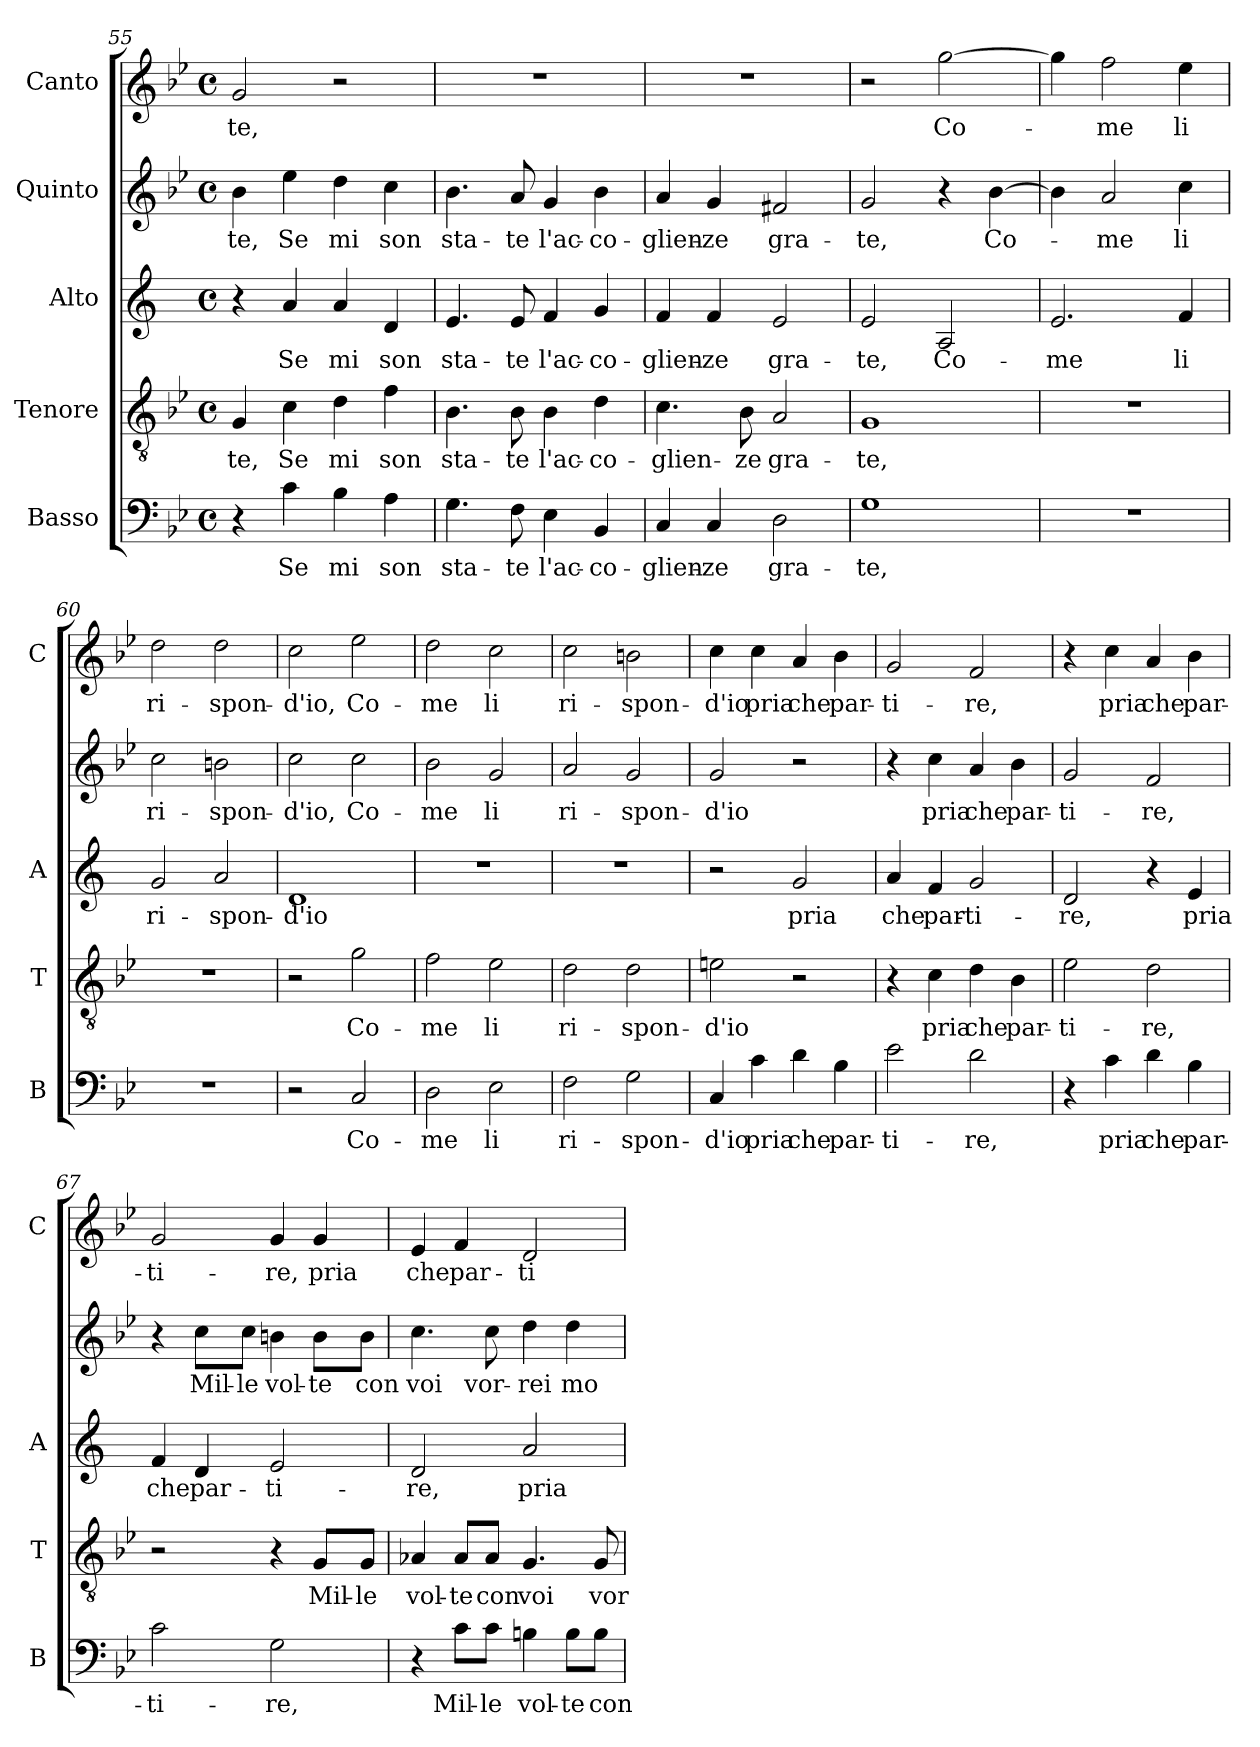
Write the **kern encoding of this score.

**kern	**text	**kern	**text	**kern	**text	**kern	**text	**kern	**text
*part5	*part5	*part4	*part4	*part3	*part3	*part2	*part2	*part1	*part1
*staff5	*staff5	*staff4	*staff4	*staff3	*staff3	*staff2	*staff2	*staff1	*staff1
*I"Basso	*	*I"Tenore	*	*I"Alto	*	*I"Quinto	*	*I"Canto	*
*I'B	*	*I'T	*	*I'A	*	*	*	*I'C	*
*clefF4	*	*clefGv2	*	*clefG2	*	*clefG2	*	*clefG2	*
*	*	*	*	*ITrd1c2	*	*	*	*	*
*k[b-e-]	*	*k[b-e-]	*	*k[b-e-]	*	*k[b-e-]	*	*k[b-e-]	*
*B-:	*	*B-:	*	*B-:	*	*B-:	*	*B-:	*
*M4/4	*	*M4/4	*	*M4/4	*	*M4/4	*	*M4/4	*
*met(c)	*	*met(c)	*	*met(c)	*	*met(c)	*	*met(c)	*
=55	=55	=55	=55	=55	=55	=55	=55	=55	=55
!	!	!	!LO:LY:b	!	!	!	!LO:LY:b	!	!LO:LY:b
4r	.	4G/	-te,	4r	.	4b-\	-te,	2g/	-te,
!	!LO:LY:b	!	!LO:LY:b	!	!LO:LY:b	!	!LO:LY:b	!	!
4c\	Se	4c\	Se	4g/	Se	4ee-\	Se	.	.
!	!LO:LY:b	!	!LO:LY:b	!	!LO:LY:b	!	!LO:LY:b	!	!
4B-\	mi	4d\	mi	4g/	mi	4dd\	mi	2r	.
!	!LO:LY:b	!	!LO:LY:b	!	!LO:LY:b	!	!LO:LY:b	!	!
4A\	son	4f\	son	4c/	son	4cc\	son	.	.
=56	=56	=56	=56	=56	=56	=56	=56	=56	=56
!	!LO:LY:b	!	!LO:LY:b	!	!LO:LY:b	!	!LO:LY:b	!	!
4.G\	sta-	4.B-\	sta-	4.d/	sta-	4.b-\	sta-	1r	.
!	!LO:LY:b	!	!LO:LY:b	!	!LO:LY:b	!	!LO:LY:b	!	!
8F\	-te	8B-\	-te	8d/	-te	8a/	-te	.	.
!	!LO:LY:b	!	!LO:LY:b	!	!LO:LY:b	!	!LO:LY:b	!	!
4E-\	l'ac-	4B-\	l'ac-	4e-/	l'ac-	4g/	l'ac-	.	.
!	!LO:LY:b	!	!LO:LY:b	!	!LO:LY:b	!	!LO:LY:b	!	!
4BB-/	-co-	4d\	-co-	4f/	-co-	4b-\	-co-	.	.
=57	=57	=57	=57	=57	=57	=57	=57	=57	=57
!	!LO:LY:b	!	!LO:LY:b	!	!LO:LY:b	!	!LO:LY:b	!	!
4C/	-glien-	4.c\	-glien-	4e-/	-glien-	4a/	-glien-	1r	.
!	!LO:LY:b	!	!	!	!LO:LY:b	!	!LO:LY:b	!	!
4C/	-ze	.	.	4e-/	-ze	4g/	-ze	.	.
!	!	!	!LO:LY:b	!	!	!	!	!	!
.	.	8B-\	-ze	.	.	.	.	.	.
!	!LO:LY:b	!	!LO:LY:b	!	!LO:LY:b	!	!LO:LY:b	!	!
2D\	gra-	2A/	gra-	2d/	gra-	2f#X/	gra-	.	.
=58	=58	=58	=58	=58	=58	=58	=58	=58	=58
!	!LO:LY:b	!	!LO:LY:b	!	!LO:LY:b	!	!LO:LY:b	!	!
1G	-te,	1G	-te,	2d/	-te,	2g/	-te,	2r	.
!	!	!	!	!	!LO:LY:b	!	!	!	!LO:LY:b
.	.	.	.	2G/	Co-	4r	.	[2gg\	Co-
!	!	!	!	!	!	!	!LO:LY:b	!	!
.	.	.	.	.	.	[4b-\	Co-	.	.
!!LO:LB:g=z
=59	=59	=59	=59	=59	=59	=59	=59	=59	=59
!	!	!	!	!	!LO:LY:b	!	!	!	!
1r	.	1r	.	2.d/	-me	4b-\]	.	4gg\]	.
!	!	!	!	!	!	!	!LO:LY:b	!	!LO:LY:b
.	.	.	.	.	.	2a/	-me	2ff\	-me
!	!	!	!	!	!LO:LY:b	!	!LO:LY:b	!	!LO:LY:b
.	.	.	.	4e-/	li	4cc\	li	4ee-\	li
=60	=60	=60	=60	=60	=60	=60	=60	=60	=60
!	!	!	!	!	!LO:LY:b	!	!LO:LY:b	!	!LO:LY:b
1r	.	1r	.	2f/	ri-	2cc\	ri-	2dd\	ri-
!	!	!	!	!	!LO:LY:b	!	!LO:LY:b	!	!LO:LY:b
.	.	.	.	2g/	-spon-	2bn\	-spon-	2dd\	-spon-
=61	=61	=61	=61	=61	=61	=61	=61	=61	=61
!	!	!	!	!	!LO:LY:b	!	!LO:LY:b	!	!LO:LY:b
2r	.	2r	.	1c	-d'io	2cc\	-d'io,	2cc\	-d'io,
!	!LO:LY:b	!	!LO:LY:b	!	!	!	!LO:LY:b	!	!LO:LY:b
2C/	Co-	2g\	Co-	.	.	2cc\	Co-	2ee-\	Co-
=62	=62	=62	=62	=62	=62	=62	=62	=62	=62
!	!LO:LY:b	!	!LO:LY:b	!	!	!	!LO:LY:b	!	!LO:LY:b
2D\	-me	2f\	-me	1r	.	2b-\	-me	2dd\	-me
!	!LO:LY:b	!	!LO:LY:b	!	!	!	!LO:LY:b	!	!LO:LY:b
2E-\	li	2e-\	li	.	.	2g/	li	2cc\	li
=63	=63	=63	=63	=63	=63	=63	=63	=63	=63
!	!LO:LY:b	!	!LO:LY:b	!	!	!	!LO:LY:b	!	!LO:LY:b
2F\	ri-	2d\	ri-	1r	.	2a/	ri-	2cc\	ri-
!	!LO:LY:b	!	!LO:LY:b	!	!	!	!LO:LY:b	!	!LO:LY:b
2G\	-spon-	2d\	-spon-	.	.	2g/	-spon-	2bn\	-spon-
=64	=64	=64	=64	=64	=64	=64	=64	=64	=64
!	!LO:LY:b	!	!LO:LY:b	!	!	!	!LO:LY:b	!	!LO:LY:b
4C/	-d'io	2en\	-d'io	2r	.	2g/	-d'io	4cc\	-d'io
!	!LO:LY:b	!	!	!	!	!	!	!	!LO:LY:b
4c\	pria	.	.	.	.	.	.	4cc\	pria
!	!LO:LY:b	!	!	!	!LO:LY:b	!	!	!	!LO:LY:b
4d\	che	2r	.	2f/	pria	2r	.	4a/	che
!	!LO:LY:b	!	!	!	!	!	!	!	!LO:LY:b
4B-\	par-	.	.	.	.	.	.	4b-\	par-
=65	=65	=65	=65	=65	=65	=65	=65	=65	=65
!	!LO:LY:b	!	!	!	!LO:LY:b	!	!	!	!LO:LY:b
2e-\	-ti-	4r	.	4g/	che	4r	.	2g/	-ti-
!	!	!	!LO:LY:b	!	!LO:LY:b	!	!LO:LY:b	!	!
.	.	4c\	pria	4e-/	par-	4cc\	pria	.	.
!	!LO:LY:b	!	!LO:LY:b	!	!LO:LY:b	!	!LO:LY:b	!	!LO:LY:b
2d\	-re,	4d\	che	2f/	-ti-	4a/	che	2f/	-re,
!	!	!	!LO:LY:b	!	!	!	!LO:LY:b	!	!
.	.	4B-\	par-	.	.	4b-\	par-	.	.
!!LO:PB:g=z
=66	=66	=66	=66	=66	=66	=66	=66	=66	=66
!	!	!	!LO:LY:b	!	!LO:LY:b	!	!LO:LY:b	!	!
4r	.	2e-\	-ti-	2c/	-re,	2g/	-ti-	4r	.
!	!LO:LY:b	!	!	!	!	!	!	!	!LO:LY:b
4c\	pria	.	.	.	.	.	.	4cc\	pria
!	!LO:LY:b	!	!LO:LY:b	!	!	!	!LO:LY:b	!	!LO:LY:b
4d\	che	2d\	-re,	4r	.	2f/	-re,	4a/	che
!	!LO:LY:b	!	!	!	!LO:LY:b	!	!	!	!LO:LY:b
4B-\	par-	.	.	4d/	pria	.	.	4b-\	par-
=67	=67	=67	=67	=67	=67	=67	=67	=67	=67
!	!LO:LY:b	!	!	!	!LO:LY:b	!	!	!	!LO:LY:b
2c\	-ti-	2r	.	4e-/	che	4r	.	2g/	-ti-
!	!	!	!	!	!LO:LY:b	!	!LO:LY:b	!	!
.	.	.	.	4c/	par-	8cc\L	Mil-	.	.
!	!	!	!	!	!	!	!LO:LY:b	!	!
.	.	.	.	.	.	8cc\J	-le	.	.
!	!LO:LY:b	!	!	!	!LO:LY:b	!	!LO:LY:b	!	!LO:LY:b
2G\	-re,	4r	.	2d/	-ti-	4bn\	vol-	4g/	-re,
!	!	!	!LO:LY:b	!	!	!	!LO:LY:b	!	!LO:LY:b
.	.	8G/L	Mil-	.	.	8b\L	-te	4g/	pria
!	!	!	!LO:LY:b	!	!	!	!LO:LY:b	!	!
.	.	8G/J	-le	.	.	8b\J	con	.	.
=68	=68	=68	=68	=68	=68	=68	=68	=68	=68
!	!	!	!LO:LY:b	!	!LO:LY:b	!	!LO:LY:b	!	!LO:LY:b
4r	.	4A-X/	vol-	2c/	-re,	4.cc\	voi	4e-/	che
!	!LO:LY:b	!	!LO:LY:b	!	!	!	!	!	!LO:LY:b
8c\L	Mil-	8A-/L	-te	.	.	.	.	4f/	par-
!	!LO:LY:b	!	!LO:LY:b	!	!	!	!LO:LY:b	!	!
8c\J	-le	8A-/J	con	.	.	8cc\	vor-	.	.
!	!LO:LY:b	!	!LO:LY:b	!	!LO:LY:b	!	!LO:LY:b	!	!LO:LY:b
4Bn\	vol-	4.G/	voi	2g/	pria	4dd\	-rei	2d/	-ti-
!	!LO:LY:b	!	!	!	!	!	!LO:LY:b	!	!
8B\L	-te	.	.	.	.	4dd\	mo-	.	.
!	!LO:LY:b	!	!LO:LY:b	!	!	!	!	!	!
8B\J	con	8G/	vor-	.	.	.	.	.	.
=	=	=	=	=	=	=	=	=	=
*-	*-	*-	*-	*-	*-	*-	*-	*-	*-
